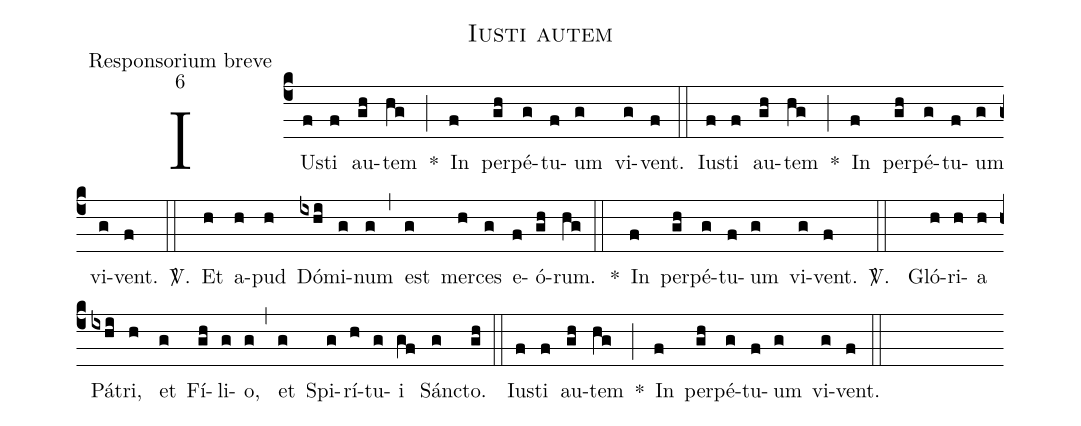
name:Iusti autem;
office-part:Responsorium breve;
mode:6;
%%
(c4) IU(f)sti(f) au(gh)tem(hg) *(;) In(f) per(gh)pé(g)tu(f)um(g) vi(g)vent.(f) (::)
Iu(f)sti(f) au(gh)tem(hg) *(;) In(f) per(gh)pé(g)tu(f)um(g) vi(g)vent.(f)
<sp>V/</sp>.(::) Et(h) a(h)pud(h) Dó(ixhi)mi(g)num(g) (,) est(g) mer(h)ces(g) e(f)ó(gh)rum.(hg) (::)
*() In(f) per(gh)pé(g)tu(f)um(g) vi(g)vent.(f)
 <sp>V/</sp>. (::) Gló(h)ri(h)a(h) Pá(ixhi)tri, (h) et(g) Fí(gh)li(g)o,(g) (,) et(g) Spi(g)rí(h)tu(g)i(gf) Sánc(g)to.(gh) (::)
Iu(f)sti(f) au(gh)tem(hg) *(;) In(f) per(gh)pé(g)tu(f)um(g) vi(g)vent.(f) (::)
